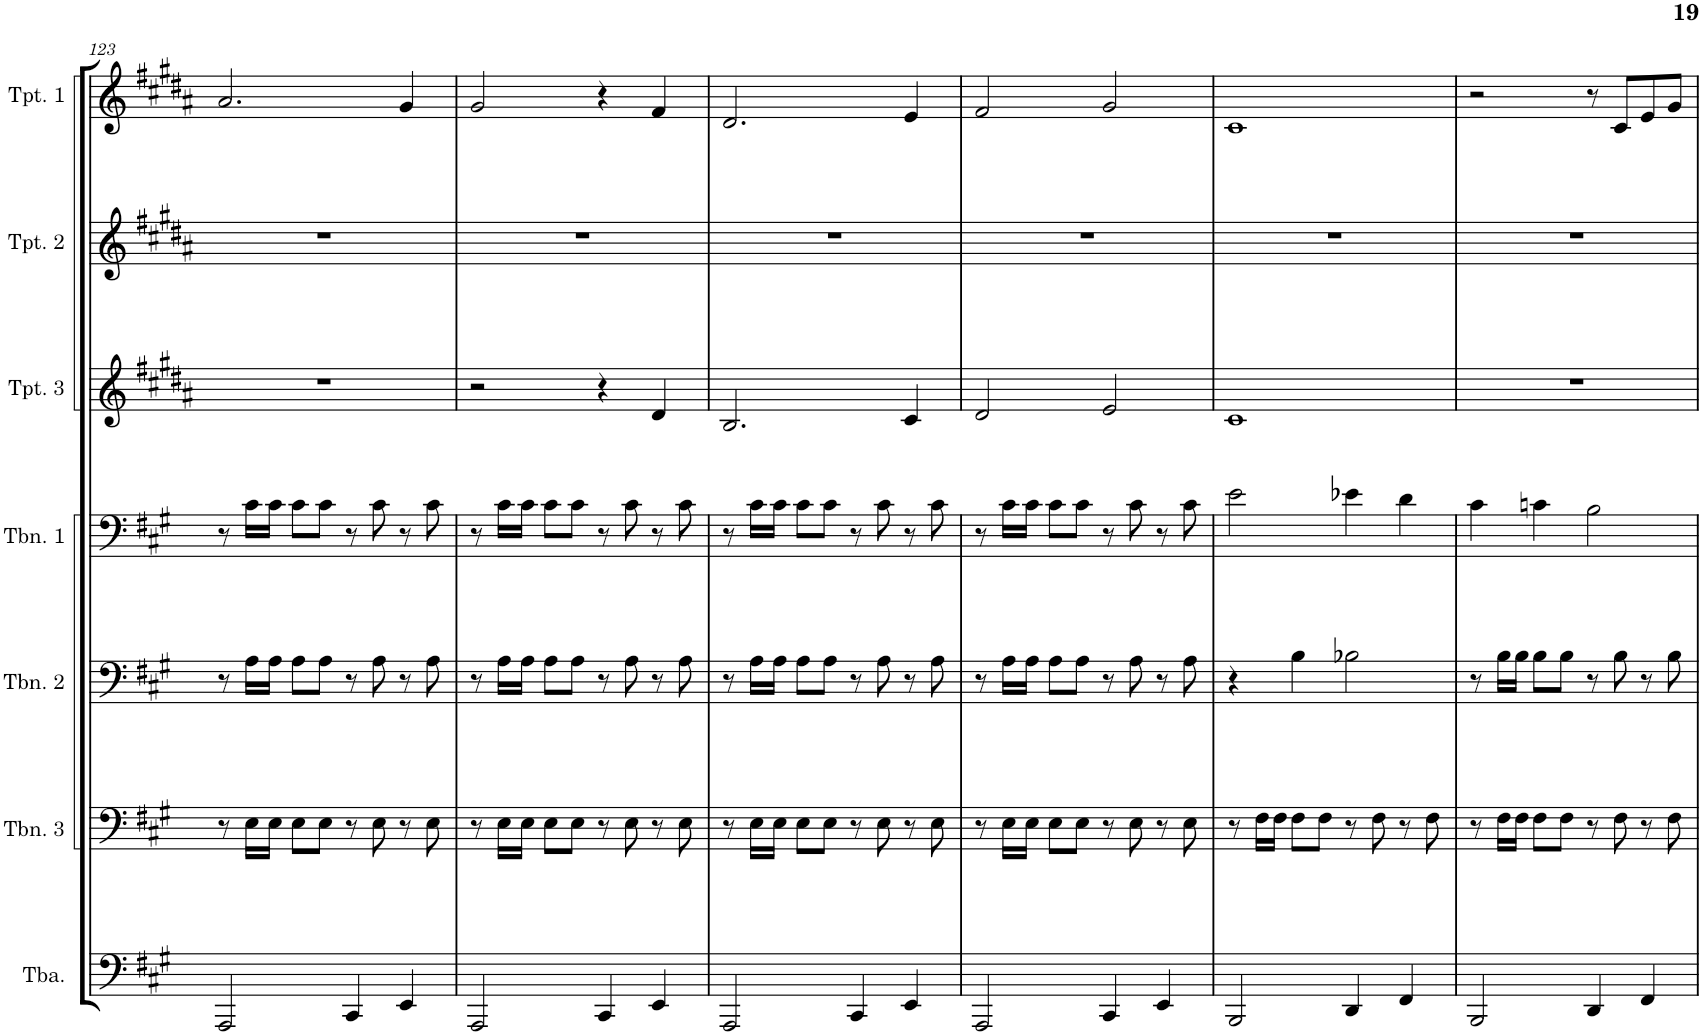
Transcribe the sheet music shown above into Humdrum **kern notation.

**kern	**kern	**kern	**kern	**kern	**kern	**kern
*part7	*part6	*part5	*part4	*part3	*part2	*part1
*staff7	*staff6	*staff5	*staff4	*staff3	*staff2	*staff1
*I"Tuba	*I"Trombone 3	*I"Trombone 2	*I"Trombone 1	*I"Trumpet 3	*I"Trumpet 2	*I"Trumpet 1
*I'Tba.	*I'Tbn. 3	*I'Tbn. 2	*I'Tbn. 1	*I'Tpt. 3	*I'Tpt. 2	*I'Tpt. 1
!!LO:PB:g=z
*clefF4	*clefF4	*clefF4	*clefF4	*clefG2	*clefG2	*clefG2
*	*	*	*	*Trd1c2	*Trd1c2	*Trd1c2
*k[f#c#g#]	*k[f#c#g#]	*k[f#c#g#]	*k[f#c#g#]	*k[f#c#g#d#a#]	*k[f#c#g#d#a#]	*k[f#c#g#d#a#]
*M4/4	*M4/4	*M4/4	*M4/4	*M4/4	*M4/4	*M4/4
=123	=123	=123	=123	=123	=123	=123
2AAA/	8r	8r	8r	1r	1r	2.a#/
.	16E\LL	16A\LL	16c#\LL	.	.	.
.	16E\JJ	16A\JJ	16c#\JJ	.	.	.
.	8E\L	8A\L	8c#\L	.	.	.
.	8E\J	8A\J	8c#\J	.	.	.
4CC#/	8r	8r	8r	.	.	.
.	8E\	8A\	8c#\	.	.	.
4EE/	8r	8r	8r	.	.	4g#/
.	8E\	8A\	8c#\	.	.	.
=124	=124	=124	=124	=124	=124	=124
2AAA/	8r	8r	8r	2r	1r	2g#/
.	16E\LL	16A\LL	16c#\LL	.	.	.
.	16E\JJ	16A\JJ	16c#\JJ	.	.	.
.	8E\L	8A\L	8c#\L	.	.	.
.	8E\J	8A\J	8c#\J	.	.	.
4CC#/	8r	8r	8r	4r	.	4r
.	8E\	8A\	8c#\	.	.	.
4EE/	8r	8r	8r	4d#/	.	4f#/
.	8E\	8A\	8c#\	.	.	.
=125	=125	=125	=125	=125	=125	=125
2AAA/	8r	8r	8r	2.B/	1r	2.d#/
.	16E\LL	16A\LL	16c#\LL	.	.	.
.	16E\JJ	16A\JJ	16c#\JJ	.	.	.
.	8E\L	8A\L	8c#\L	.	.	.
.	8E\J	8A\J	8c#\J	.	.	.
4CC#/	8r	8r	8r	.	.	.
.	8E\	8A\	8c#\	.	.	.
4EE/	8r	8r	8r	4c#/	.	4e/
.	8E\	8A\	8c#\	.	.	.
=126	=126	=126	=126	=126	=126	=126
2AAA/	8r	8r	8r	2d#/	1r	2f#/
.	16E\LL	16A\LL	16c#\LL	.	.	.
.	16E\JJ	16A\JJ	16c#\JJ	.	.	.
.	8E\L	8A\L	8c#\L	.	.	.
.	8E\J	8A\J	8c#\J	.	.	.
4CC#/	8r	8r	8r	2e/	.	2g#/
.	8E\	8A\	8c#\	.	.	.
4EE/	8r	8r	8r	.	.	.
.	8E\	8A\	8c#\	.	.	.
=127	=127	=127	=127	=127	=127	=127
2BBB/	8r	4r	2e\	1c#	1r	1c#
.	16F#\LL	.	.	.	.	.
.	16F#\JJ	.	.	.	.	.
.	8F#\L	4B\	.	.	.	.
.	8F#\J	.	.	.	.	.
4DD/	8r	2B-X\	4e-X\	.	.	.
.	8F#\	.	.	.	.	.
4FF#/	8r	.	4d\	.	.	.
.	8F#\	.	.	.	.	.
=128	=128	=128	=128	=128	=128	=128
2BBB/	8r	8r	4c#\	1r	1r	2r
.	16F#\LL	16B\LL	.	.	.	.
.	16F#\JJ	16B\JJ	.	.	.	.
.	8F#\L	8B\L	4cn\	.	.	.
.	8F#\J	8B\J	.	.	.	.
4DD/	8r	8r	2B\	.	.	8r
.	8F#\	8B\	.	.	.	8c#/L
4FF#/	8r	8r	.	.	.	8e/
.	8F#\	8B\	.	.	.	8g#/J
=	=	=	=	=	=	=
*-	*-	*-	*-	*-	*-	*-
